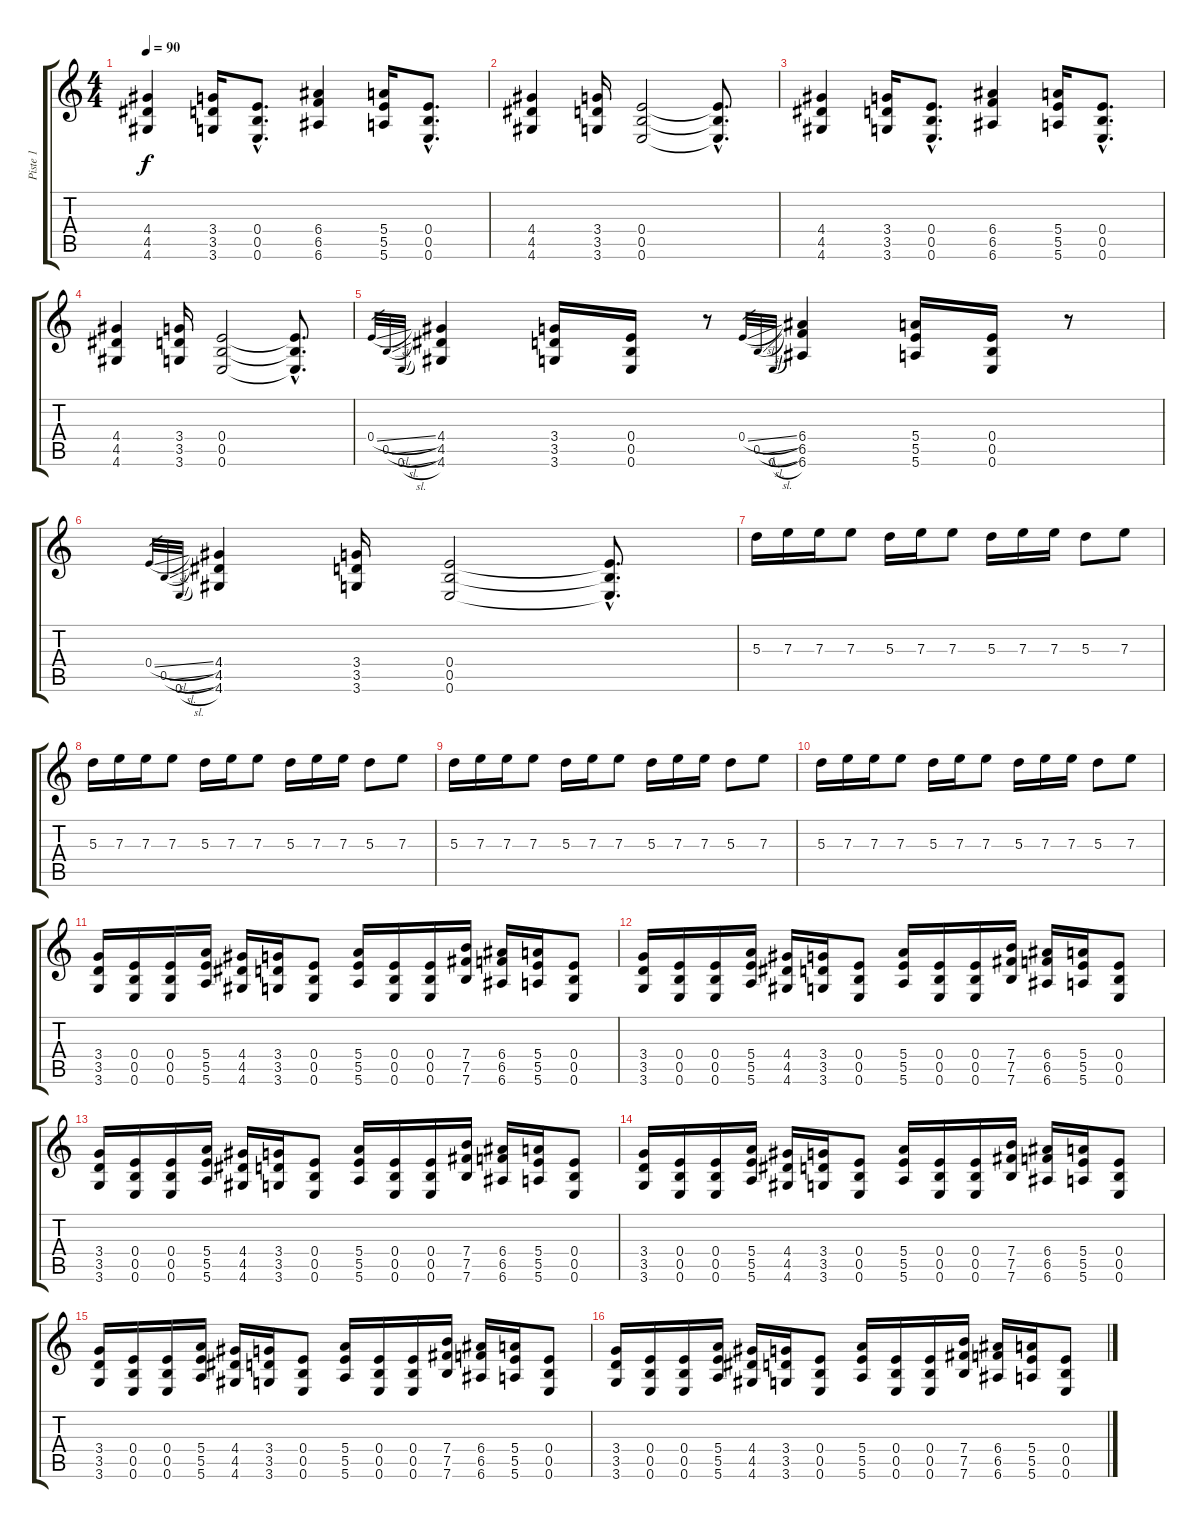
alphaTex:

\track ("Piste 1" "Piste 1") {instrument distortionguitar}
\staff {score tabs}
\tuning (Gb4 Db4 A3 E3 B2 E2) {hide}
\ts (4 4)
\tempo 90
\clef g2
\ks c
(4.4 4.5 4.6).4{dy f} (3.4 3.5 3.6).16 (0.4{hac} 0.5{hac} 0.6{hac}).8{d} (6.4 6.5 6.6).4 (5.4 5.5 5.6).16 (0.4{hac} 0.5{hac} 0.6{hac}).8{d} |
(4.4 4.5 4.6).4 (3.4 3.5 3.6).16 (0.4 0.5 0.6).2 (0.4{hac t} 0.5{hac t} 0.6{hac t}).8{d} |
(4.4 4.5 4.6).4 (3.4 3.5 3.6).16 (0.4{hac} 0.5{hac} 0.6{hac}).8{d} (6.4 6.5 6.6).4 (5.4 5.5 5.6).16 (0.4{hac} 0.5{hac} 0.6{hac}).8{d} |
(4.4 4.5 4.6).4 (3.4 3.5 3.6).16 (0.4 0.5 0.6).2 (0.4{hac t} 0.5{hac t} 0.6{hac t}).8{d} |
0.4{sl}.32{gr} 0.5{sl}.32{gr} 0.6{sl}.32{gr} (4.4 4.5 4.6).4{volume 11 instrument electricguitarclean} (3.4 3.5 3.6).16 (0.4 0.5 0.6).16 r.8 0.4{sl}.32{gr} 0.5{sl}.32{gr} 0.6{sl}.32{gr} (6.4 6.5 6.6).4 (5.4 5.5 5.6).16 (0.4 0.5 0.6).16 r.8 |
0.4{sl}.32{gr} 0.5{sl}.32{gr} 0.6{sl}.32{gr} (4.4 4.5 4.6).4 (3.4 3.5 3.6).16 (0.4 0.5 0.6).2 (0.4{hac t} 0.5{hac t} 0.6{hac t}).8{d} |
5.3.16{volume 16} 7.3.16 7.3.16 7.3.8 5.3.16 7.3.16 7.3.8 5.3.16 7.3.16 7.3.16 5.3.8 7.3.8 |
5.3.16 7.3.16 7.3.16 7.3.8 5.3.16 7.3.16 7.3.8 5.3.16 7.3.16 7.3.16 5.3.8 7.3.8 |
5.3.16 7.3.16 7.3.16 7.3.8 5.3.16 7.3.16 7.3.8 5.3.16 7.3.16 7.3.16 5.3.8 7.3.8 |
5.3.16 7.3.16 7.3.16 7.3.8 5.3.16 7.3.16 7.3.8 5.3.16 7.3.16 7.3.16 5.3.8 7.3.8 |
(3.4 3.5 3.6).16 (0.4 0.5 0.6).16 (0.4 0.5 0.6).16 (5.4 5.5 5.6).16 (4.4 4.5 4.6).16 (3.4 3.5 3.6).16 (0.4 0.5 0.6).8 (5.4 5.5 5.6).16 (0.4 0.5 0.6).16 (0.4 0.5 0.6).16 (7.4 7.5 7.6).16 (6.4 6.5 6.6).16 (5.4 5.5 5.6).16 (0.4 0.5 0.6).8 |
(3.4 3.5 3.6).16 (0.4 0.5 0.6).16 (0.4 0.5 0.6).16 (5.4 5.5 5.6).16 (4.4 4.5 4.6).16 (3.4 3.5 3.6).16 (0.4 0.5 0.6).8 (5.4 5.5 5.6).16 (0.4 0.5 0.6).16 (0.4 0.5 0.6).16 (7.4 7.5 7.6).16 (6.4 6.5 6.6).16 (5.4 5.5 5.6).16 (0.4 0.5 0.6).8 |
(3.4 3.5 3.6).16 (0.4 0.5 0.6).16 (0.4 0.5 0.6).16 (5.4 5.5 5.6).16 (4.4 4.5 4.6).16 (3.4 3.5 3.6).16 (0.4 0.5 0.6).8 (5.4 5.5 5.6).16 (0.4 0.5 0.6).16 (0.4 0.5 0.6).16 (7.4 7.5 7.6).16 (6.4 6.5 6.6).16 (5.4 5.5 5.6).16 (0.4 0.5 0.6).8 |
(3.4 3.5 3.6).16 (0.4 0.5 0.6).16 (0.4 0.5 0.6).16 (5.4 5.5 5.6).16 (4.4 4.5 4.6).16 (3.4 3.5 3.6).16 (0.4 0.5 0.6).8 (5.4 5.5 5.6).16 (0.4 0.5 0.6).16 (0.4 0.5 0.6).16 (7.4 7.5 7.6).16 (6.4 6.5 6.6).16 (5.4 5.5 5.6).16 (0.4 0.5 0.6).8 |
(3.4 3.5 3.6).16 (0.4 0.5 0.6).16 (0.4 0.5 0.6).16 (5.4 5.5 5.6).16 (4.4 4.5 4.6).16 (3.4 3.5 3.6).16 (0.4 0.5 0.6).8 (5.4 5.5 5.6).16 (0.4 0.5 0.6).16 (0.4 0.5 0.6).16 (7.4 7.5 7.6).16 (6.4 6.5 6.6).16 (5.4 5.5 5.6).16 (0.4 0.5 0.6).8 |
(3.4 3.5 3.6).16 (0.4 0.5 0.6).16 (0.4 0.5 0.6).16 (5.4 5.5 5.6).16 (4.4 4.5 4.6).16 (3.4 3.5 3.6).16 (0.4 0.5 0.6).8 (5.4 5.5 5.6).16 (0.4 0.5 0.6).16 (0.4 0.5 0.6).16 (7.4 7.5 7.6).16 (6.4 6.5 6.6).16 (5.4 5.5 5.6).16 (0.4 0.5 0.6).8
